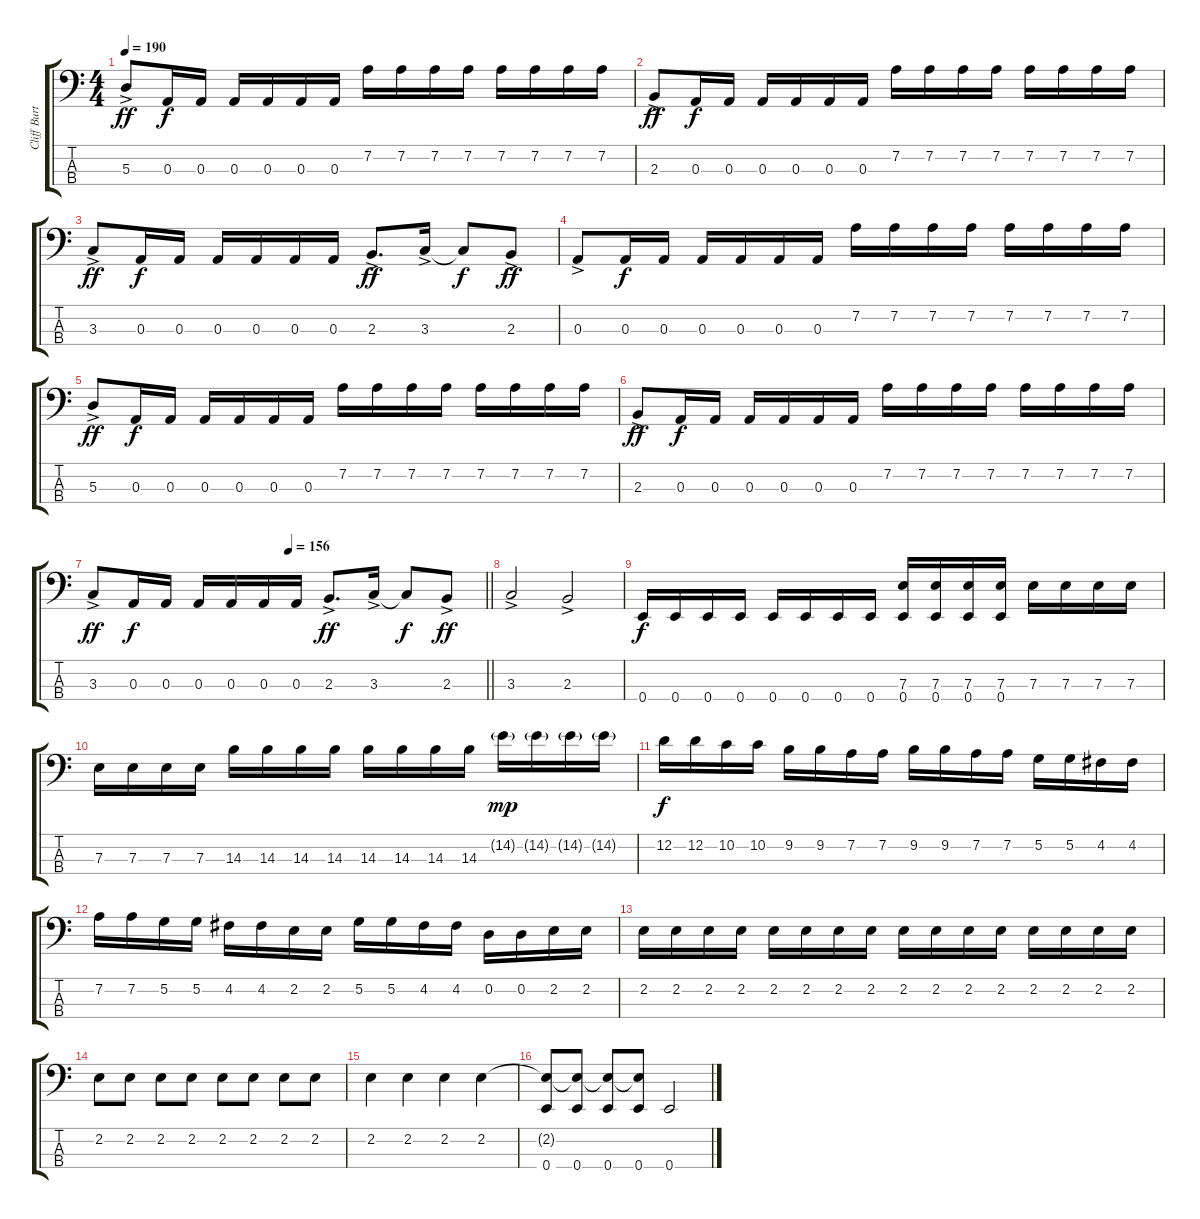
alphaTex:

\track ("Cliff Burton - bass guitar" "Cliff Burt") {instrument electricbassfinger}
\staff {score tabs}
\tuning (G2 D2 A1 E1) {hide}
\ts (4 4)
\tempo 190
\clef f4
\ks c
5.3{ac}.8{dy ff} 0.3.16{dy f} 0.3.16 0.3.16 0.3.16 0.3.16 0.3.16 7.2.16 7.2.16 7.2.16 7.2.16 7.2.16 7.2.16 7.2.16 7.2.16 |
2.3{ac}.8{dy ff} 0.3.16{dy f} 0.3.16 0.3.16 0.3.16 0.3.16 0.3.16 7.2.16 7.2.16 7.2.16 7.2.16 7.2.16 7.2.16 7.2.16 7.2.16 |
3.3{ac}.8{dy ff} 0.3.16{dy f} 0.3.16 0.3.16 0.3.16 0.3.16 0.3.16 2.3{ac}.8{d dy ff} 3.3{ac}.16 3.3{t}.8{dy f} 2.3{ac}.8{dy ff} |
0.3{ac}.8 0.3.16{dy f} 0.3.16 0.3.16 0.3.16 0.3.16 0.3.16 7.2.16 7.2.16 7.2.16 7.2.16 7.2.16 7.2.16 7.2.16 7.2.16 |
5.3{ac}.8{dy ff} 0.3.16{dy f} 0.3.16 0.3.16 0.3.16 0.3.16 0.3.16 7.2.16 7.2.16 7.2.16 7.2.16 7.2.16 7.2.16 7.2.16 7.2.16 |
2.3{ac}.8{dy ff} 0.3.16{dy f} 0.3.16 0.3.16 0.3.16 0.3.16 0.3.16 7.2.16 7.2.16 7.2.16 7.2.16 7.2.16 7.2.16 7.2.16 7.2.16 |
\tempo (156 0.5)
\barLineRight lightlight
3.3{ac}.8{dy ff} 0.3.16{dy f} 0.3.16 0.3.16 0.3.16 0.3.16 0.3.16 2.3{ac}.8{d dy ff} 3.3{ac}.16 3.3{t}.8{dy f} 2.3{ac}.8{dy ff} |
3.3{ac}.2 2.3{ac}.2 |
0.4.16{dy f} 0.4.16 0.4.16 0.4.16 0.4.16 0.4.16 0.4.16 0.4.16 (7.3 0.4).16 (7.3 0.4).16 (7.3 0.4).16 (7.3 0.4).16 7.3.16 7.3.16 7.3.16 7.3.16 |
7.3.16 7.3.16 7.3.16 7.3.16 14.3.16 14.3.16 14.3.16 14.3.16 14.3.16 14.3.16 14.3.16 14.3.16 14.2{g}.16{dy mp} 14.2{g}.16 14.2{g}.16 14.2{g}.16 |
12.2.16{dy f} 12.2.16 10.2.16 10.2.16 9.2.16 9.2.16 7.2.16 7.2.16 9.2.16 9.2.16 7.2.16 7.2.16 5.2.16 5.2.16 4.2.16 4.2.16 |
7.2.16 7.2.16 5.2.16 5.2.16 4.2.16 4.2.16 2.2.16 2.2.16 5.2.16 5.2.16 4.2.16 4.2.16 0.2.16 0.2.16 2.2.16 2.2.16 |
2.2.16 2.2.16 2.2.16 2.2.16 2.2.16 2.2.16 2.2.16 2.2.16 2.2.16 2.2.16 2.2.16 2.2.16 2.2.16 2.2.16 2.2.16 2.2.16 |
2.2.8 2.2.8 2.2.8 2.2.8 2.2.8 2.2.8 2.2.8 2.2.8 |
2.2.4 2.2.4 2.2.4 2.2.4 |
(2.2{t} 0.4).8 (2.2{t} 0.4).8 (2.2{t} 0.4).8 (2.2{t} 0.4).8 0.4.2
